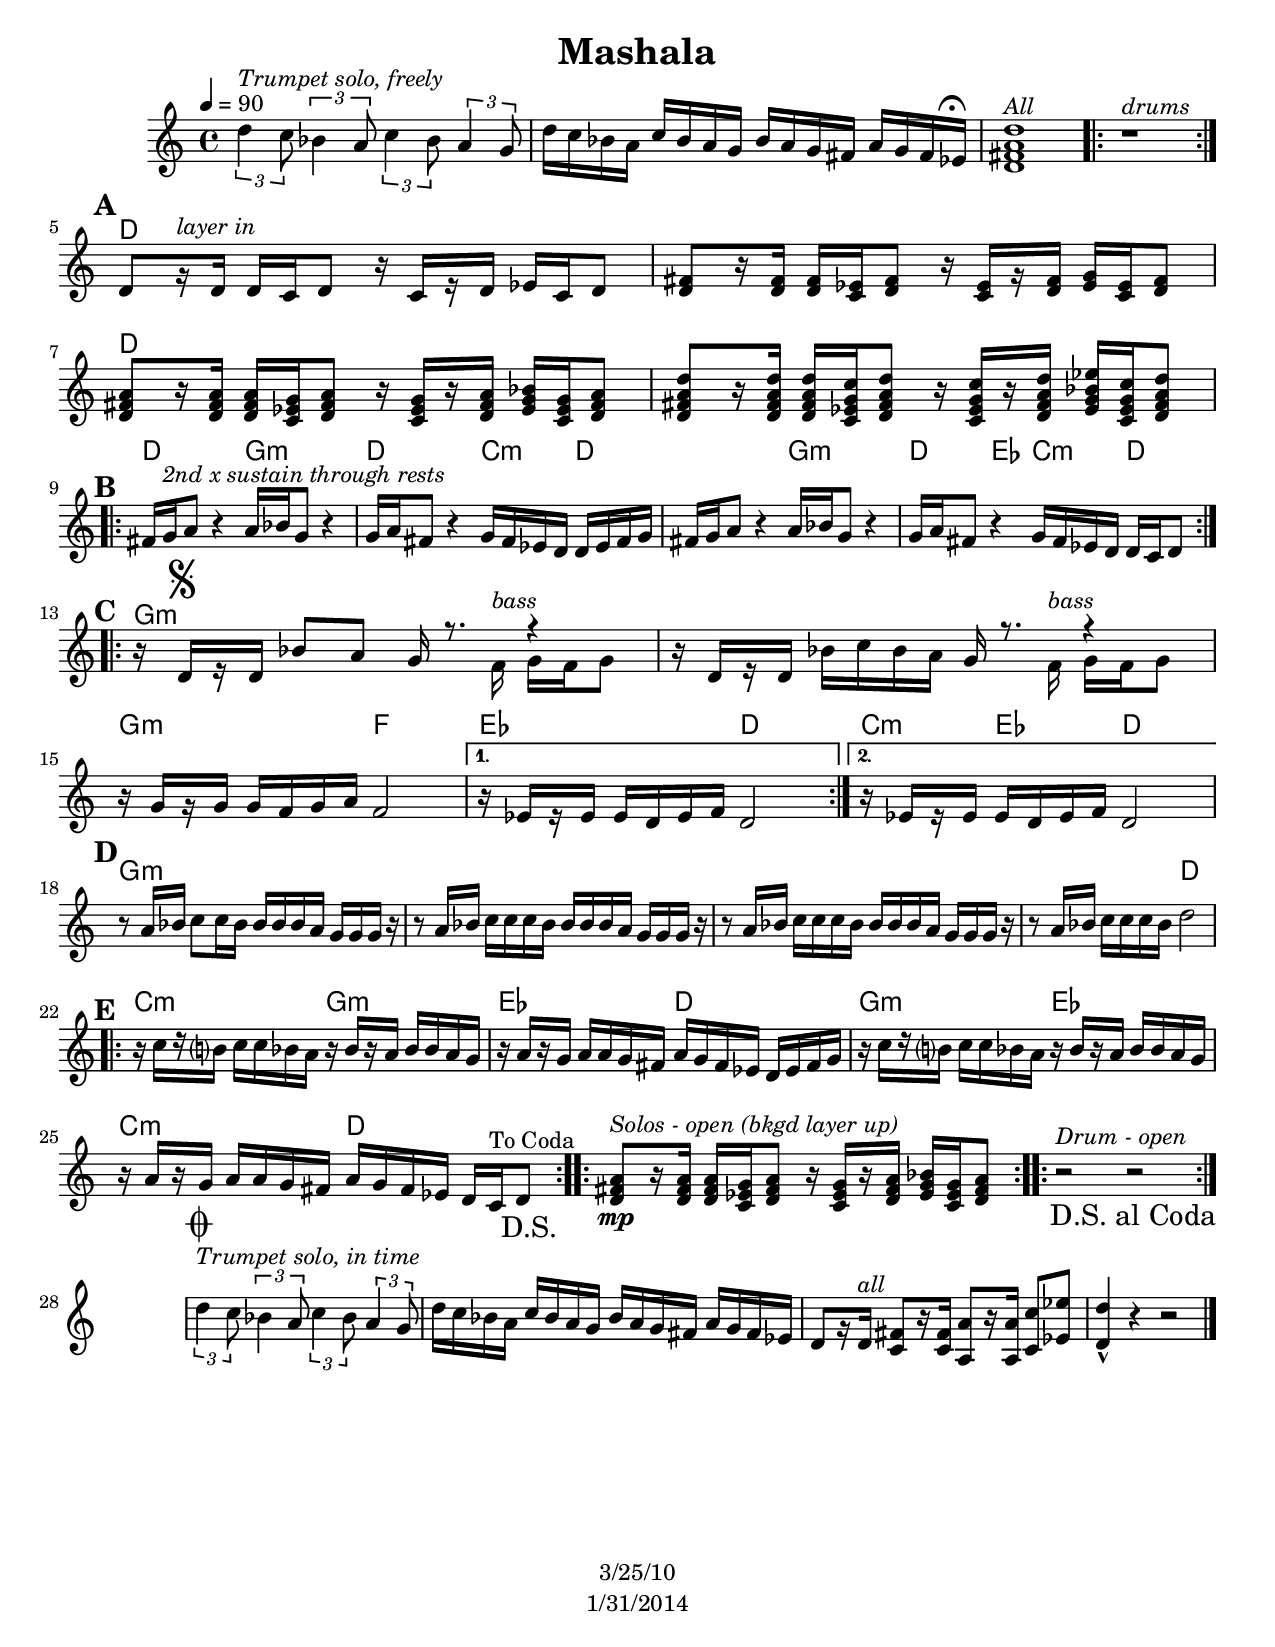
\version "2.12.1"

\header { 
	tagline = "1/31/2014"
  title = "Mashala"
  %	composer = ""
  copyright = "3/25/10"
}

%place a mark at bottom right
markdownright = { \once \override Score.RehearsalMark #'break-visibility = #begin-of-line-invisible \once \override Score.RehearsalMark #'self-alignment-X = #RIGHT \once \override Score.RehearsalMark #'direction = #DOWN }

%{DONT FORGET SOLO BACKING!%}

% music pieces
%part: melody
melody = {
  \set Score.markFormatter = #format-mark-box-letters
  \override Score.RehearsalMark #'break-align-symbols = #'(clef)
  \relative c'' {
    \set Score.markFormatter = #format-mark-box-letters
    
    \times 2/3 {
      d4^\markup { \italic "Trumpet solo, freely" }
      c8
    } \times 2/3  { bes4 a8 } \times 2/3 { c4 bes8 } \times 2/3  {
      a4 g8^\markup {
        %%%%% FERMATA HERE: HOW TO PUT UNDER??? \musicglyph #"scripts.dfermata" 
    }  } | d'16 c bes a c bes a g bes a g fis a g fis ees^\markup { \musicglyph #"scripts.ufermata" } |
    <d fis a d>1^\markup { \italic "All" } |
    \repeat volta 2 { r1^\markup { \italic "drums" } } |
    
    \break
    \mark \default %A
    d8[ r16^\markup { \italic "layer in" }  d] d c d8 r16 c[ r d] ees c d8 |
    <d fis>8 [ r16 <d fis>] <d fis> <c ees> <d fis>8 r16 <c ees> [ r <d fis>] <ees g> <c ees> <d fis>8 |
    <d fis a>8 [ r16 <d fis a> ] <d fis a> <c ees g> <d fis a>8 r16 <c ees g> [ r <d fis a>] <ees g bes> <c ees g> <d fis a>8 |
    <d fis a d>8 [ r16 <d fis a d>] <d fis a d> <c ees g c> <d fis a d>8 r16 <c ees g c>[ r <d fis a d>] <ees g bes ees> <c ees g c> <d fis a d>8 |
    
    \break
    \mark \default %B
    \repeat volta 2 {
      fis16 g^\markup { \italic "2nd x sustain through rests" }  a8 r4 a16 bes g8 r4 | g16 a fis8 r4 g16 fis ees d d ees fis g |
      fis16 g a8 r4 a16 bes g8 r4 | g16 a fis8 r4 g16 fis ees d d c d8 |
    }
    
    \break
    \mark \default %C
    \repeat volta 2 {
      r16 \mark \markup { \musicglyph #"scripts.segno" } d[ r d] bes'8 a
      
      <<
        %split parts
        { g16 r8. r4 | }
        \\
        { s8. f16^\markup { \italic "bass" } g f g8 }
      >> %end split
      
      r16 d[ r d] bes' c bes a
      
      <<
        %split parts
        { g16 r8. r4 | }
        \\
        { s8. f16^\markup { \italic "bass" } g f g8 }
      >> %end split
      
      r16 g[ r g] g f g a f2 |
    }
    \alternative {
      { r16 ees[ r ees] ees d ees f d2 | }
      { r16 ees[ r ees] ees d ees f d2 | }
    }
    
    \break
    \mark \default %D
    r8 a'16 bes c8 c16 bes bes bes bes a g g g r |
    r8 a16 bes c c c bes bes bes bes a g g g r |
    r8 a16 bes c c c bes bes bes bes a g g g r |
    r8 a16 bes c c c bes d2 |
    
    \break
    \mark \default %E
    \repeat volta 2 {
      r16 c[ r b?] c c bes a r bes[ r a] bes bes a g |
      r a[ r g] a a g fis a g fis ees d ees fis g |
      r16 c[ r b?] c c bes a r bes[ r a] bes bes a g |
      r a[ r g] a a g fis a g fis ees d c ^"To Coda" d8 \markdownright \mark "D.S." |
    }
    
    \repeat volta 4 {
      <d fis a>8\mp^\markup { \italic "Solos - open (bkgd layer up)" } [ r16 <d fis a> ] <d fis a> <c ees g> <d fis a>8 r16 <c ees g> [ r <d fis a>] <ees g bes> <c ees g> <d fis  a>8 |
    }
    \repeat volta 4 { r2^\markup { \italic "Drum - open" } r2 \markdownright \mark "D.S. al Coda" }
    
    \break \stopStaff s1 \startStaff
    
    \mark \markup { \musicglyph #"scripts.coda" }
    
    \times 2/3 { d'4^\markup { \italic "Trumpet solo, in time" } c8 } \times 2/3  { bes4 a8 } \times 2/3 { c4 bes8 } \times 2/3  { a4 g8 } |
    d'16 c bes a c bes a g bes a g fis a g fis ees |
    d8[ r16 d^\markup { \italic "all" }] <c fis>8[ r16 <c fis>] <a a'>8[ r16 <a a'>] <c c'>8 <ees ees'> | <d d'>4-^ r4 r2 \bar "|."
  }
}


%part: changes
changes = \chordmode {
  s1 s s s
  %A
  d1 | d | d | d |
  %B
  d2 g:m | d c4:m d | d2 g:m | d4 ees c:m d |
  %C
  g1:m | g:m | g2:m f | ees2 d2 | c4:m ees d2 |
  %D
  g1:m | g:m | g:m | g2:m d |
  %E
  c2:m g:m | ees d | g:m ees | c:m d |
  %solos
  d1
  %drums 
  s1
  
  
  
}

%%Generated layout
#(set-default-paper-size "letter")
\book {
	\score { <<
			\set Score.markFormatter = #format-mark-box-numbers
			
		\transpose c c \new ChordNames { \set chordChanges = ##t \changes }
		\new Staff \with { \consists "Volta_engraver" } {  \set Staff.midiInstrument = #"trumpet" \clef treble
			\tempo   4 = 90
			\override Score.RehearsalMark #'self-alignment-X = #LEFT
			\melody
		}
	>> \layout { \context { \Score \remove "Volta_engraver" } } }  
}